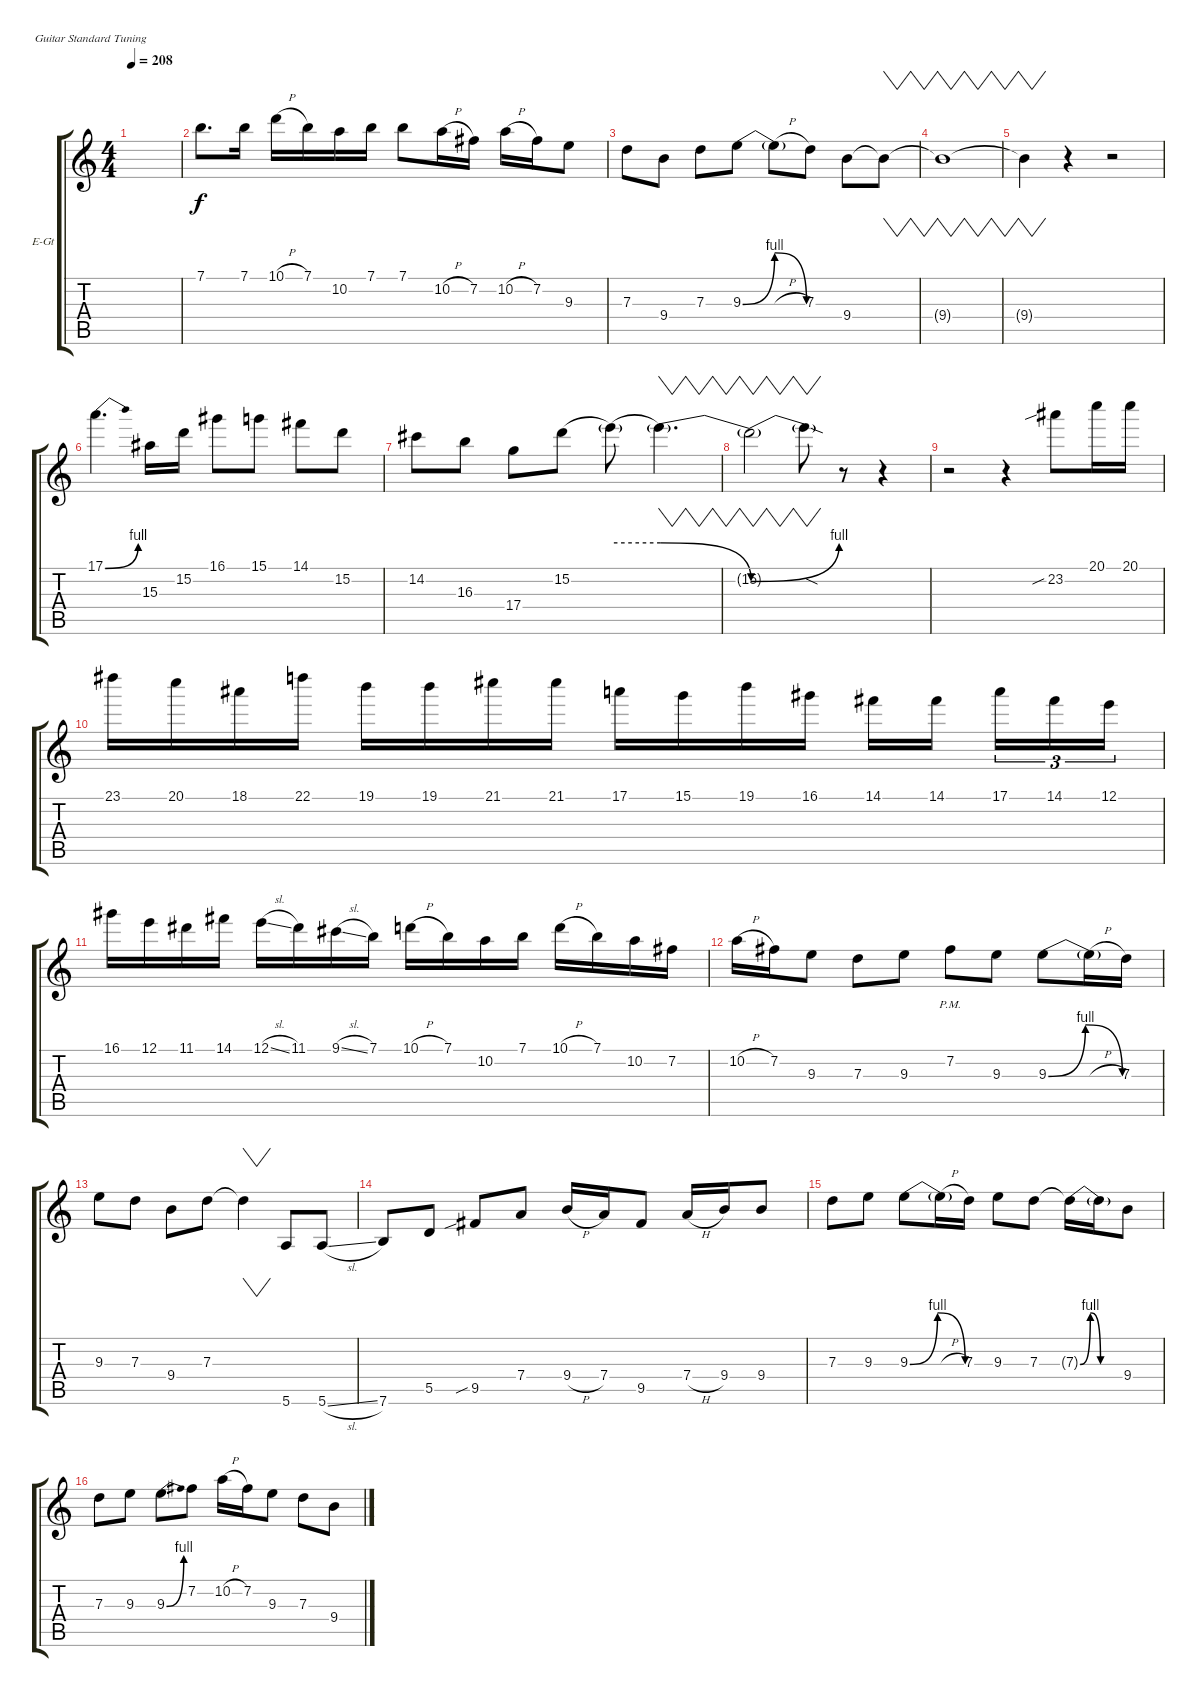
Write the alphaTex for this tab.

\defaultSystemsLayout 4
\bracketExtendMode groupsimilarinstruments
\firstSystemTrackNameOrientation horizontal
\otherSystemsTrackNameOrientation horizontal
\track ("Solos" "E-Gt") {instrument distortionguitar}
\staff {score tabs}
\tuning (E4 B3 G3 D3 A2 E2)
\ts (4 4)
\tempo 208
\clef g2
\scale
0.333333
\ks c
|
\scale
0.333333 7.1.8{d} 7.1.16 10.1{h}.16 7.1.16 10.2.16 7.1.16 7.1.8 10.2{h}.16 7.2.16 10.2{h}.16 7.2.16 9.3.8 |
\scale
0.333333 7.3.8 9.4.8 7.3.8 9.3{be (bendrelease 0 0 30 4 30 4 60 0)}.8 9.3{h t}.8 7.3.8 9.4.8 9.4{t}.8{vw} |
\scale
0.333333 9.4{t}.1{vw} |
\scale
0.333333 9.4{t}.4{vw} r.4 r.2 |
\scale
0.333333 17.1{be (bend 0 0 60 4)}.4{d} 15.3.16 15.2.16 16.1.8 15.1.8 14.1.8 15.2.8 |
\scale
0.333333 14.2.8 16.3.8 17.4.8 15.2{be (hold 0 0 60 0)}.8 15.2{be (hold 0 4 60 4) t}.8 15.2{be (release 0 4 60 0) t}.4{vw d} |
\scale
0.333333 15.2{be (bend 0 0 60 4) t}.2{vw} 15.2{sod t}.8{vw} r.8 r.4 |
\scale
0.333333 r.2 r.4 23.2{sib}.8 20.1.16 20.1.16 |
\scale
0.333333 23.1.16 20.1.16 18.1.16 22.1.16 19.1.16 19.1.16 21.1.16 21.1.16 17.1.16 15.1.16 19.1.16 16.1.16 14.1.16 14.1.16 17.1.16{tu (3 2)} 14.1.16{tu (3 2)} 12.1.16{tu (3 2)} |
\scale
0.333333 16.1.16 12.1.16 11.1.16 14.1.16 12.1{sl}.16 11.1.16 9.1{sl}.16 7.1.16 10.1{h}.16 7.1.16 10.2.16 7.1.16 10.1{h}.16 7.1.16 10.2.16 7.2.16 |
\scale
0.333333 10.2{h}.16 7.2.16 9.3.8 7.3.8 9.3.8 7.2{pm}.8 9.3.8 9.3{be (bendrelease 0 0 30 4 30 4 60 0)}.8 9.3{h t}.16 7.3.16 |
\scale
0.333333 9.3.8 7.3.8 9.4.8 7.3.8 7.3{t}.4{vw} 5.6.8 5.6{sl}.8 |
\scale
0.333333 7.6.8 5.5.8 9.5{sib}.8 7.4.8 9.4{h}.16 7.4.16 9.5.8 7.4{h}.16 9.4.16 9.4.8 |
\scale
0.333333 7.3.8 9.3.8 9.3{be (bendrelease 0 0 30 4 30 4 60 0)}.8 9.3{h t}.16 7.3.16 9.3.8 7.3.8 7.3{be (bendrelease 0 0 30 4 30 4 60 0) t}.16 7.3{be (hold 0 0 60 0) t}.16 9.4.8 |
\scale
0.333333 7.3.8 9.3.8 9.3{be (bend 0 0 60 4)}.8 7.2.8 10.2{h}.16 7.2.16 9.3.8 7.3.8 9.4.8
